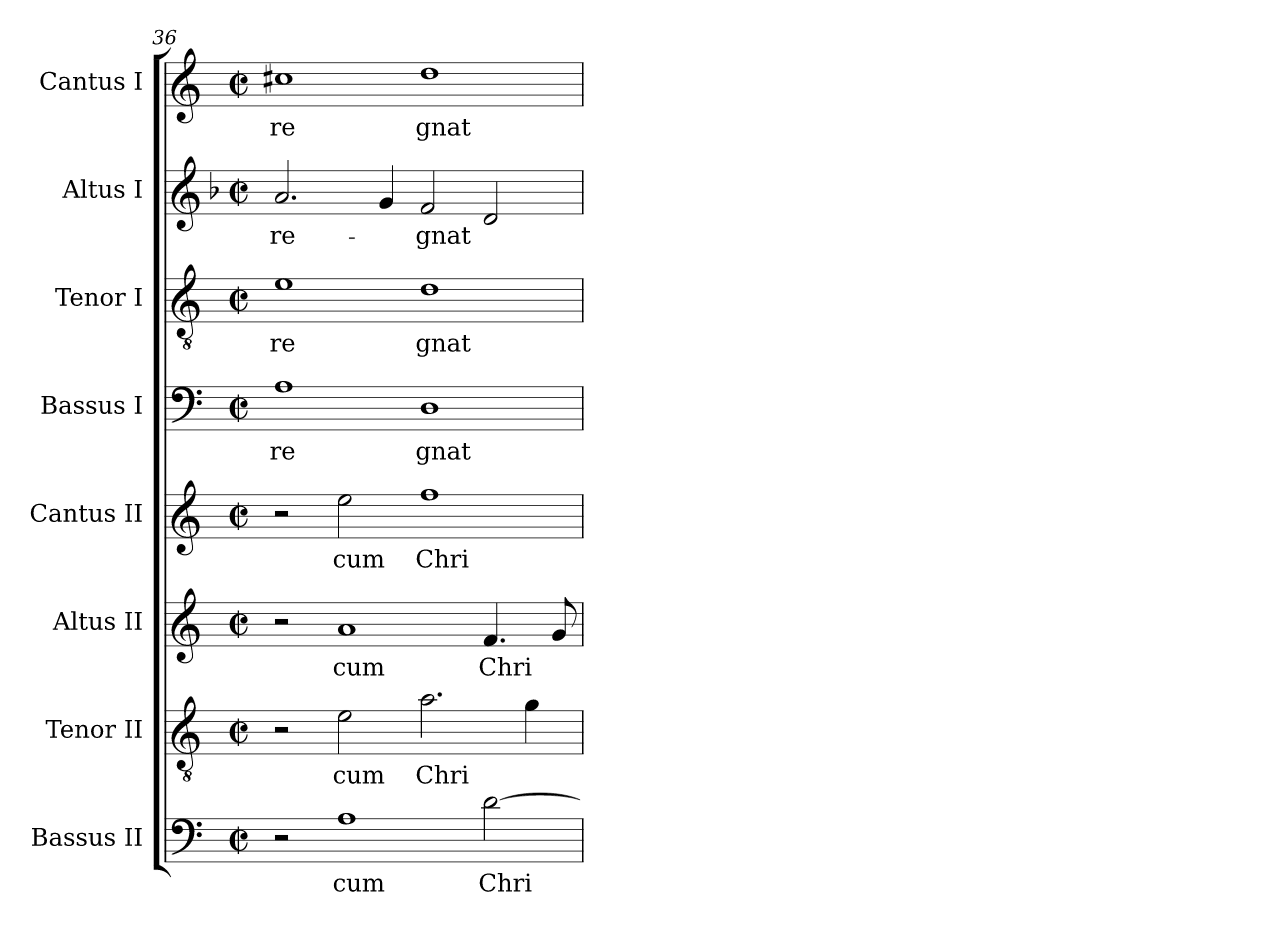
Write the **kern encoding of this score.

**kern	**text	**kern	**text	**kern	**text	**kern	**text	**kern	**text	**kern	**text	**kern	**text	**kern	**text
*part8	*part8	*part7	*part7	*part6	*part6	*part5	*part5	*part4	*part4	*part3	*part3	*part2	*part2	*part1	*part1
*staff8	*staff8	*staff7	*staff7	*staff6	*staff6	*staff5	*staff5	*staff4	*staff4	*staff3	*staff3	*staff2	*staff2	*staff1	*staff1
*I"Bassus II	*	*I"Tenor II	*	*I"Altus II	*	*I"Cantus II	*	*I"Bassus I	*	*I"Tenor I	*	*I"Altus I	*	*I"Cantus I	*
*clefF4	*	*clefGv2	*	*clefG2	*	*clefG2	*	*clefF4	*	*clefGv2	*	*clefG2	*	*clefG2	*
*	*	*	*	*	*	*	*	*	*	*	*	*k[b-]	*	*	*
*	*	*	*	*	*	*	*	*	*	*	*	*F:	*	*	*
*M2/2	*	*M2/2	*	*M2/2	*	*M2/2	*	*M2/2	*	*M2/2	*	*M2/2	*	*M2/2	*
*met(c|)	*	*met(c|)	*	*met(c|)	*	*met(c|)	*	*met(c|)	*	*met(c|)	*	*met(c|)	*	*met(c|)	*
=36	=36	=36	=36	=36	=36	=36	=36	=36	=36	=36	=36	=36	=36	=36	=36
!	!	!	!	!	!	!	!	!	!LO:LY:b:cj	!	!LO:LY:b:cj	!	!LO:LY:b:cj	!	!LO:LY:b:cj
2r	.	2r	.	2r	.	2r	.	1A	re	1e	re	2.a/	re-	1cc#X	re
!	!LO:LY:b:cj	!	!LO:LY:b:cj	!	!LO:LY:b:cj	!	!LO:LY:b:cj	!	!	!	!	!	!	!	!
1A	cum	2e\	cum	1a	cum	2ee\	cum	.	.	.	.	.	.	.	.
.	.	.	.	.	.	.	.	.	.	.	.	4g/	.	.	.
!	!	!	!LO:LY:b	!	!	!	!LO:LY:b:cj	!	!LO:LY:b:cj	!	!LO:LY:b:cj	!	!LO:LY:b	!	!LO:LY:b:cj
.	.	2.a\	Chri	.	.	1ff	Chri-	1D	gnat	1d	gnat	2f/	-gnat	1dd	gnat
!	!LO:LY:b	!	!	!	!LO:LY:b	!	!	!	!	!	!	!	!	!	!
[>2d\	Chri	.	.	4.f/	Chri	.	.	.	.	.	.	2d/	.	.	.
.	.	4g\	.	.	.	.	.	.	.	.	.	.	.	.	.
.	.	.	.	8g/	.	.	.	.	.	.	.	.	.	.	.
=	=	=	=	=	=	=	=	=	=	=	=	=	=	=	=
*-	*-	*-	*-	*-	*-	*-	*-	*-	*-	*-	*-	*-	*-	*-	*-
